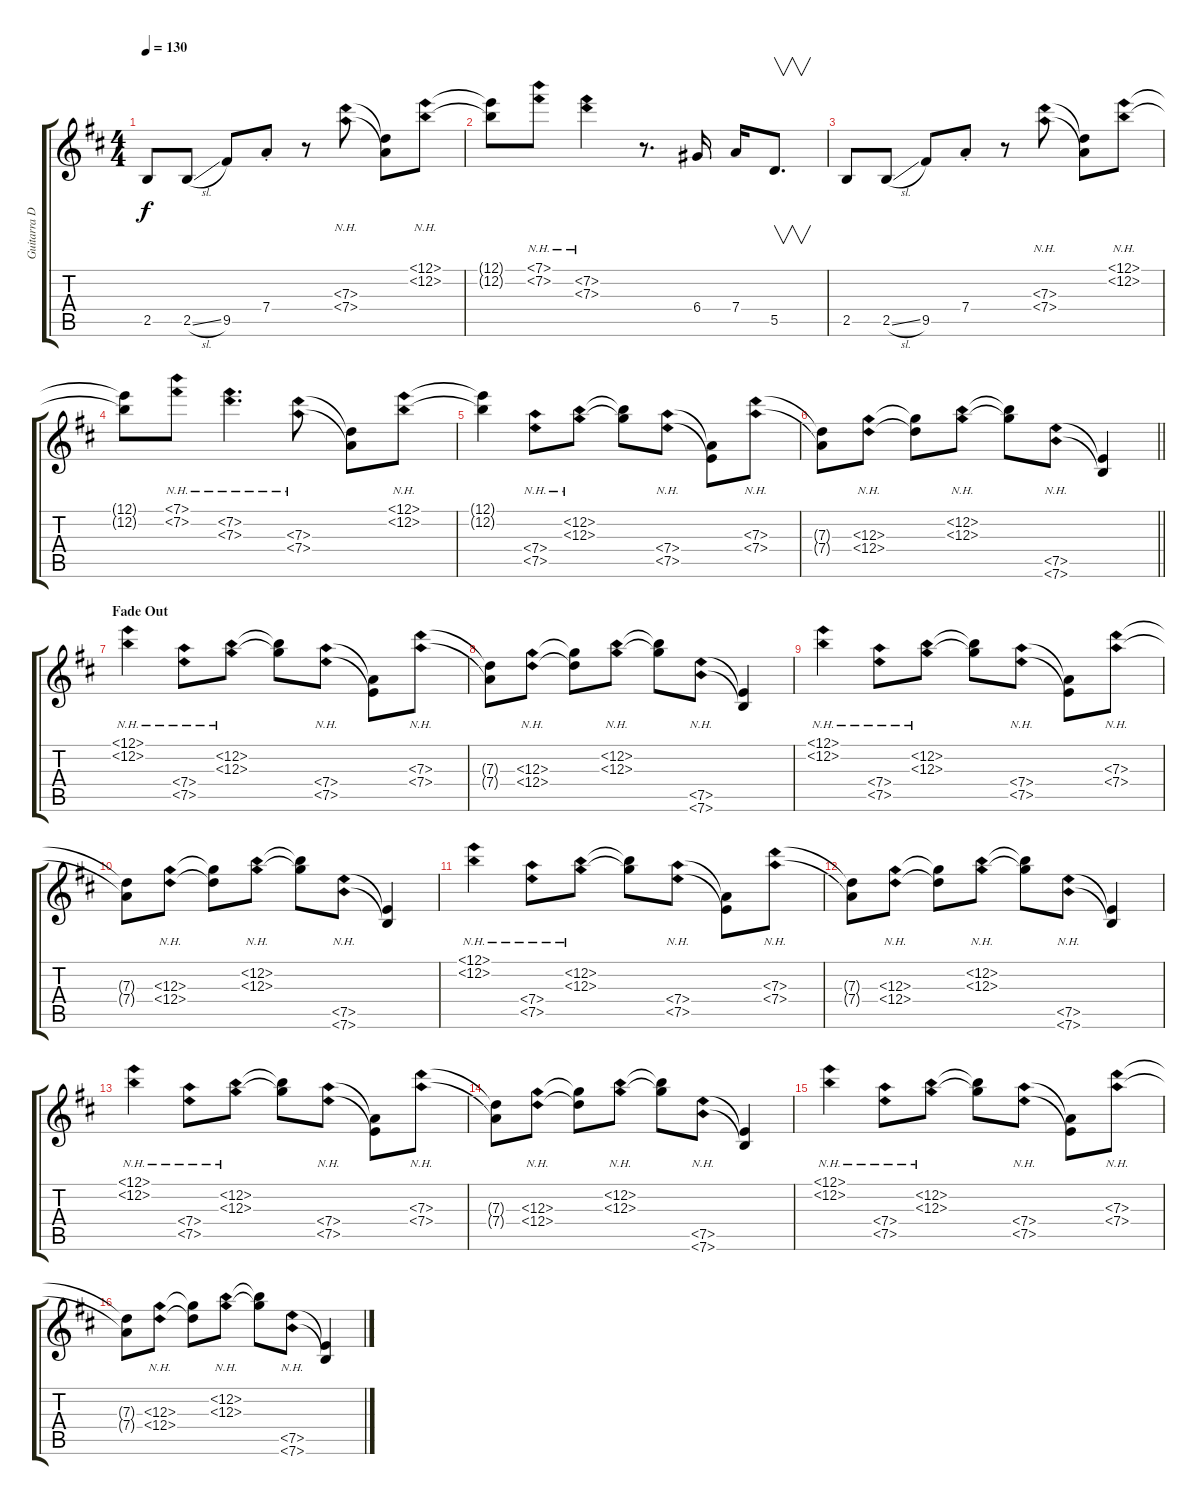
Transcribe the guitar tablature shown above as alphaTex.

\track ("Guitarra Drive" "Guitarra D") {instrument overdrivenguitar}
\staff {score tabs}
\tuning (E4 B3 G3 D3 A2 E2) {hide}
\ts (4 4)
\tempo 130
\clef g2
\ks d
2.5.8{dy f} 2.5{sl}.8 9.5.8 7.4{st}.8 r.8 (7.3{nh} 7.4{nh}).8 (7.3{t} 7.4{t}).8 (12.1{nh} 12.2{nh}).8 |
(12.1{t} 12.2{t}).8 (7.1{nh} 7.2{nh}).8 (7.2{nh} 7.3{nh}).4 r.8{d} 6.4.16 7.4.16 5.5.8{v d} |
2.5.8 2.5{sl}.8 9.5.8 7.4{st}.8 r.8 (7.3{nh} 7.4{nh}).8 (7.3{t} 7.4{t}).8 (12.1{nh} 12.2{nh}).8 |
(12.1{t} 12.2{t}).8 (7.1{nh} 7.2{nh}).8 (7.2{nh} 7.3{nh}).4{d} (7.3{nh} 7.4{nh}).8 (7.3{t} 7.4{t}).8 (12.1{nh} 12.2{nh}).8 |
(12.1{t} 12.2{t}).4 (7.4{nh} 7.5{nh}).8 (12.2{nh} 12.3{nh}).8 (12.2{t} 12.3{t}).8 (7.4{nh} 7.5{nh}).8 (7.4{t} 7.5{t}).8 (7.3{nh} 7.4{nh}).8 |
\barLineRight lightlight
(7.3{t} 7.4{t}).8 (12.3{nh} 12.4{nh}).8 (12.3{t} 12.4{t}).8 (12.2{nh} 12.3{nh}).8 (12.2{t} 12.3{t}).8 (7.5{nh} 7.6{nh}).8 (7.5{t} 7.6{t}).4 |
\section ("" "Fade Out")
(12.1{nh} 12.2{nh}).4 (7.4{nh} 7.5{nh}).8 (12.2{nh} 12.3{nh}).8 (12.2{t} 12.3{t}).8 (7.4{nh} 7.5{nh}).8 (7.4{t} 7.5{t}).8 (7.3{nh} 7.4{nh}).8 |
(7.3{t} 7.4{t}).8 (12.3{nh} 12.4{nh}).8 (12.3{t} 12.4{t}).8 (12.2{nh} 12.3{nh}).8 (12.2{t} 12.3{t}).8 (7.5{nh} 7.6{nh}).8 (7.5{t} 7.6{t}).4 |
(12.1{nh} 12.2{nh}).4 (7.4{nh} 7.5{nh}).8 (12.2{nh} 12.3{nh}).8 (12.2{t} 12.3{t}).8 (7.4{nh} 7.5{nh}).8 (7.4{t} 7.5{t}).8 (7.3{nh} 7.4{nh}).8 |
(7.3{t} 7.4{t}).8 (12.3{nh} 12.4{nh}).8 (12.3{t} 12.4{t}).8 (12.2{nh} 12.3{nh}).8 (12.2{t} 12.3{t}).8 (7.5{nh} 7.6{nh}).8 (7.5{t} 7.6{t}).4 |
(12.1{nh} 12.2{nh}).4 (7.4{nh} 7.5{nh}).8 (12.2{nh} 12.3{nh}).8 (12.2{t} 12.3{t}).8 (7.4{nh} 7.5{nh}).8 (7.4{t} 7.5{t}).8 (7.3{nh} 7.4{nh}).8 |
(7.3{t} 7.4{t}).8 (12.3{nh} 12.4{nh}).8 (12.3{t} 12.4{t}).8 (12.2{nh} 12.3{nh}).8 (12.2{t} 12.3{t}).8 (7.5{nh} 7.6{nh}).8 (7.5{t} 7.6{t}).4 |
(12.1{nh} 12.2{nh}).4 (7.4{nh} 7.5{nh}).8 (12.2{nh} 12.3{nh}).8 (12.2{t} 12.3{t}).8 (7.4{nh} 7.5{nh}).8 (7.4{t} 7.5{t}).8 (7.3{nh} 7.4{nh}).8 |
(7.3{t} 7.4{t}).8 (12.3{nh} 12.4{nh}).8 (12.3{t} 12.4{t}).8 (12.2{nh} 12.3{nh}).8 (12.2{t} 12.3{t}).8 (7.5{nh} 7.6{nh}).8 (7.5{t} 7.6{t}).4 |
(12.1{nh} 12.2{nh}).4 (7.4{nh} 7.5{nh}).8 (12.2{nh} 12.3{nh}).8 (12.2{t} 12.3{t}).8 (7.4{nh} 7.5{nh}).8 (7.4{t} 7.5{t}).8 (7.3{nh} 7.4{nh}).8 |
(7.3{t} 7.4{t}).8 (12.3{nh} 12.4{nh}).8 (12.3{t} 12.4{t}).8 (12.2{nh} 12.3{nh}).8 (12.2{t} 12.3{t}).8 (7.5{nh} 7.6{nh}).8 (7.5{t} 7.6{t}).4
